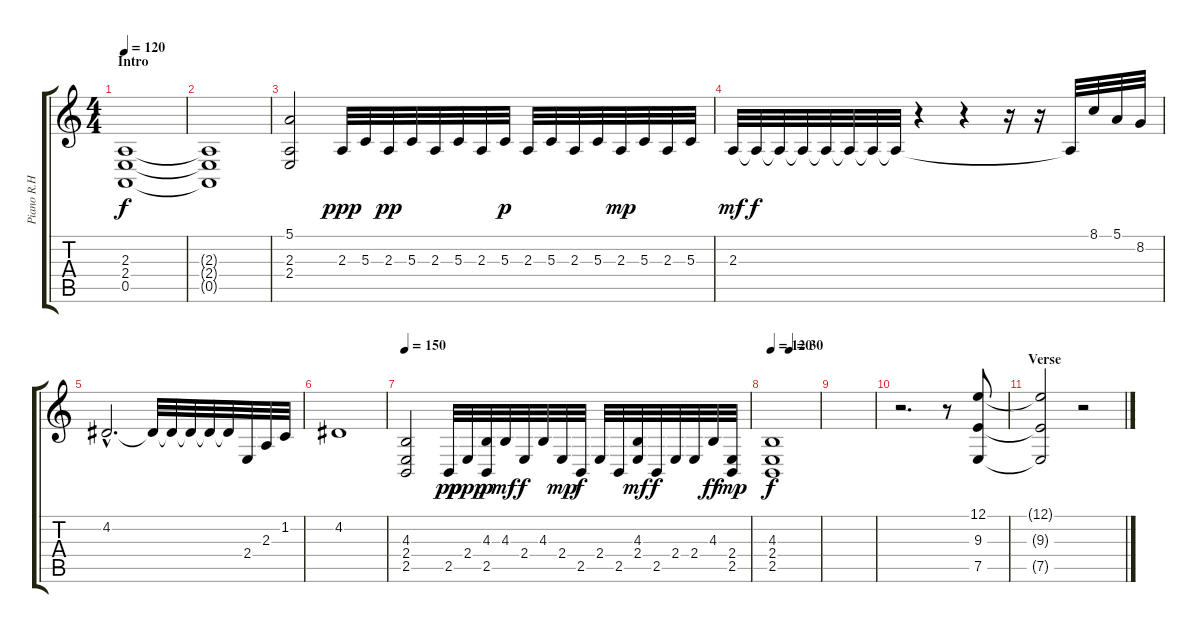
\track ("Piano R.H" "Piano R.H") {instrument acousticgrandpiano}
\staff {score tabs}
\tuning (E4 B3 G3 D3 A2 E2) {hide}
\ts (4 4)
\section ("" "Intro")
\tempo 120
\clef g2
\ks c
(2.3 2.4 0.5).1{dy f instrument acousticgrandpiano} |
(2.3{t} 2.4{t} 0.5{t}).1 |
(5.1 2.3 2.4).2 2.3.32{dy ppp} 5.3.32 2.3.32{dy pp} 5.3.32 2.3.32 5.3.32 2.3.32 5.3.32{dy p} 2.3.32 5.3.32 2.3.32 5.3.32 2.3.32{dy mp} 5.3.32 2.3.32 5.3.32 |
2.3.32{dy mf} 2.3{t}.32{dy f} 2.3{t}.32 2.3{t}.32 2.3{t}.32 2.3{t}.32 2.3{t}.32 2.3{t}.32 r.4 r.4 r.16 r.16 2.3{t}.32 8.1.32 5.1.32 8.2.32 |
4.2{hac}.2{d} 4.2{t}.32 4.2{t}.32 4.2{t}.32 4.2{t}.32 4.2{t}.32 2.4.32 2.3.32 1.2.32 |
4.2.1 |
\tempo 150
(4.3 2.4 2.5).2 2.5.32{dy pp} 2.4.32{dy ppp} (4.3 2.5).32{dy p} 4.3.32{dy mf} 2.4.32{dy f} 4.3.32 2.4.32{dy mp} 2.5.32{dy f} 2.4.32 2.5.32 (4.3 2.4).32{dy mf} 2.5.32{dy f} 2.4.32 2.4.32 4.3.32{dy ff} (2.4 2.5).32{dy mp} |
\tempo 120
\tempo (30 0.375)
(4.3 2.4 2.5).1{dy f} |
|
r.2{d} r.8 (12.1 9.3 7.5).8 |
\section ("" "Verse")
(12.1{t} 9.3{t} 7.5{t}).2 r.2
